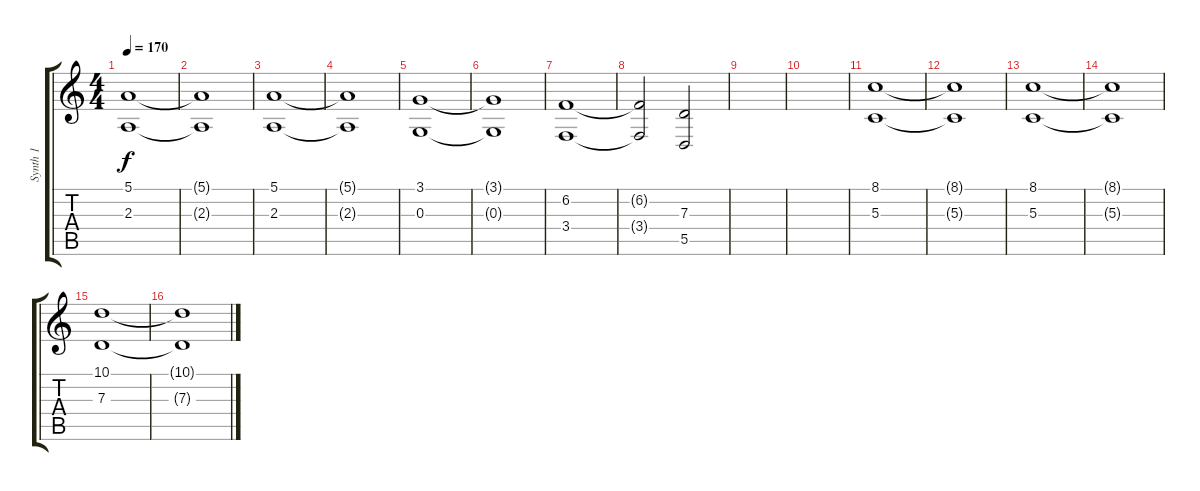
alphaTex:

\track ("Synth 1" "Synth 1") {instrument stringensemble1}
\staff {score tabs}
\tuning (E4 B3 G3 D3 A2 E2) {hide}
\ts (4 4)
\tempo 170
\clef g2
\ks c
(5.1 2.3).1{dy f} |
(5.1{t} 2.3{t}).1 |
(5.1 2.3).1 |
(5.1{t} 2.3{t}).1 |
(3.1 0.3).1 |
(3.1{t} 0.3{t}).1 |
(6.2 3.4).1 |
(6.2{t} 3.4{t}).2 (7.3 5.5).2 |
\section ("" "")
|
|
\section ("" "")
(8.1 5.3).1 |
(8.1{t} 5.3{t}).1 |
(8.1 5.3).1 |
(8.1{t} 5.3{t}).1 |
(10.1 7.3).1 |
(10.1{t} 7.3{t}).1
